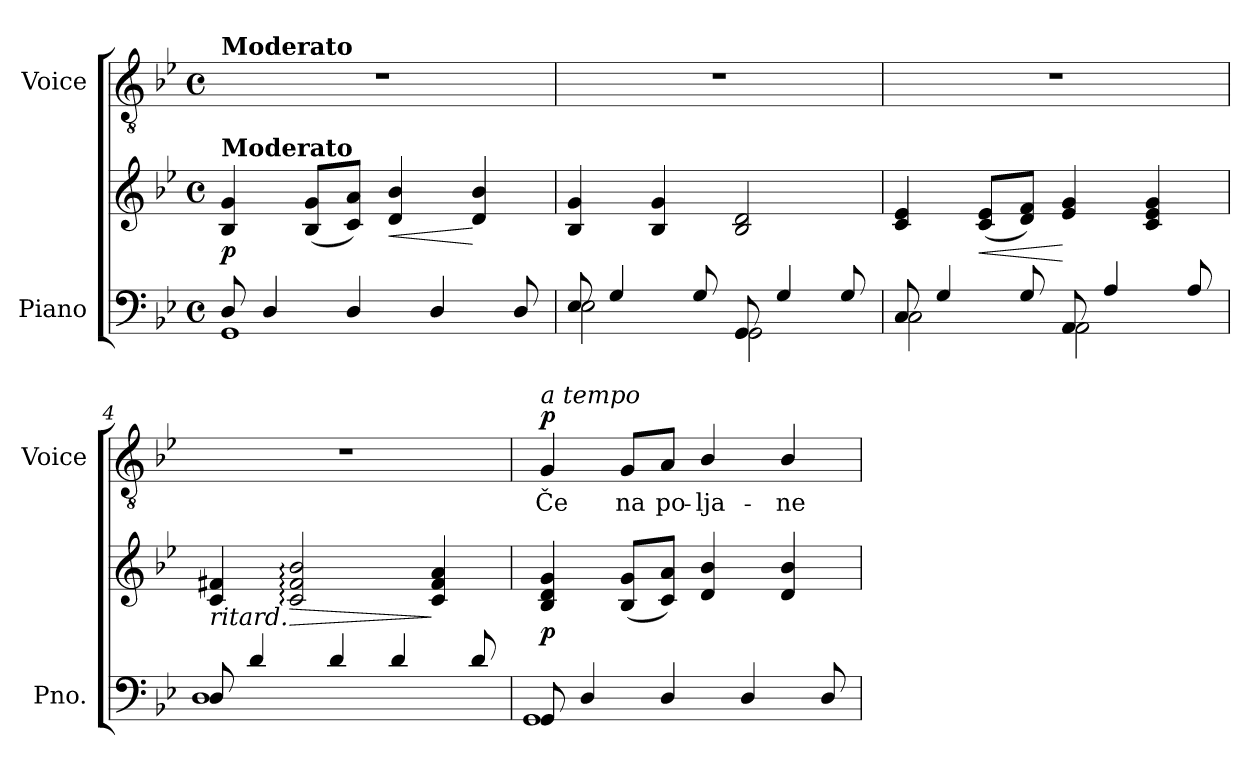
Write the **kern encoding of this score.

**kern	**kern	**dynam	**kern	**text	**dynam
*part2	*part2	*part2	*part1	*part1	*part1
*staff3	*staff2	*staff2/3	*staff1	*staff1	*staff1
*I"Piano	*	*	*I"Voice	*	*
*I'Pno.	*	*	*I'Voice	*	*
!!LO:PB:g=z
*clefF4	*clefG2	*	*clefGv2	*	*
*k[b-e-]	*k[b-e-]	*	*k[b-e-]	*	*
*B-:	*B-:	*	*B-:	*	*
*M4/4	*M4/4	*	*M4/4	*	*
*met(c)	*met(c)	*	*met(c)	*	*
*MM100	*MM100	*	*MM100	*	*
=1	=1	=1	=1	=1	=1
*^	*	*	*	*	*
!	!	!	!	!LO:TX:a:B:t=Moderato	!	!
!	!	!LO:TX:a:B:t=Moderato	!	!	!	!
8Di/	1GGi	4B-i/ 4gi	p	1r	.	.
4Di/	.	.	.	.	.	.
.	.	(8B-i/ 8giL	.	.	.	.
4Di/	.	8ci/ 8aiJ)	.	.	.	.
!	!	!	!LO:HP:b	!	!	!
.	.	4di/ 4b-i	<	.	.	.
4Di/	.	.	.	.	.	.
.	.	4di/ 4b-i	[	.	.	.
8Di/	.	.	.	.	.	.
=2	=2	=2	=2	=2	=2	=2
8E-i/	2E-i\	4B-i/ 4gi	.	1r	.	.
4Gi/	.	.	.	.	.	.
.	.	4B-i/ 4gi	.	.	.	.
8Gi/	.	.	.	.	.	.
8GGi/	2GGi\	2B-i/ 2di	.	.	.	.
4Gi/	.	.	.	.	.	.
8Gi/	.	.	.	.	.	.
=3	=3	=3	=3	=3	=3	=3
8Ci/	2Ci\	4ci/ 4e-i	.	1r	.	.
4Gi/	.	.	.	.	.	.
!	!	!	!LO:HP:b	!	!	!
.	.	(8ci/ 8e-iL	<	.	.	.
8Gi/	.	8di/ 8fiJ)	.	.	.	.
8AAi/	2AAi\	4e-i/ 4gi	[	.	.	.
4Ai/	.	.	.	.	.	.
.	.	4ci/ 4e-i 4gi	.	.	.	.
8Ai/	.	.	.	.	.	.
=4	=4	=4	=4	=4	=4	=4
!	!	!LO:TX:b:i:t=ritard.	!	!	!	!
8Di/	1Di	4ci/ 4f#Xi	.	1r	.	.
4di/	.	.	.	.	.	.
!	!	!	!LO:HP:b	!	!	!
.	.	2ci/: 2f#i: 2b-i:	>	.	.	.
4di/	.	.	.	.	.	.
4di/	.	.	.	.	.	.
.	.	4ci/ 4f#i 4ai	]	.	.	.
8di/	.	.	.	.	.	.
!!LO:LB:g=z
=5	=5	=5	=5	=5	=5	=5
!	!	!	!	!LO:TX:a:i:t=a tempo	!	!
!	!	!	!	!	!LO:LY:b:color=#000000	!
8GGi/	1GGi	4B-i/ 4di 4gi	p	4Gi/	Če	p
4Di/	.	.	.	.	.	.
!	!	!	!	!	!LO:LY:b:color=#000000	!
.	.	(8B-i/ 8giL	.	8Gi/L	na	.
!	!	!	!	!	!LO:LY:b:color=#000000	!
4Di/	.	8ci/ 8aiJ)	.	8Ai/J	po-	.
!	!	!	!	!	!LO:LY:b:color=#000000	!
.	.	4di/ 4b-i	.	4B-i/	-lja-	.
4Di/	.	.	.	.	.	.
!	!	!	!	!	!LO:LY:b:color=#000000	!
.	.	4di/ 4b-i	.	4B-i/	-ne	.
8Di/	.	.	.	.	.	.
*v	*v	*	*	*	*	*
=	=	=	=	=	=
*-	*-	*-	*-	*-	*-
